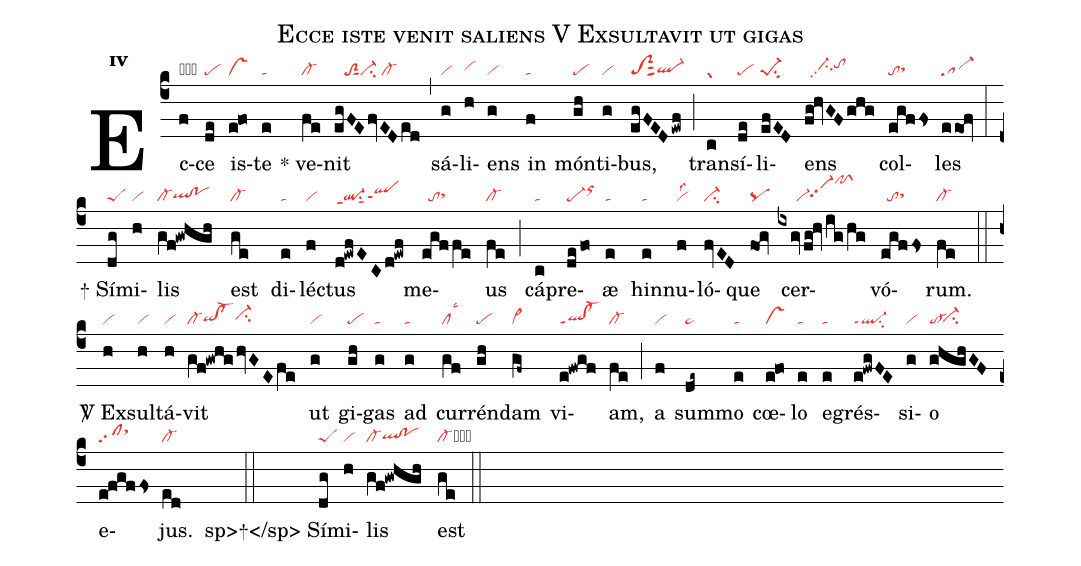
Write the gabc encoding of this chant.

name:Ecce iste venit saliens V Exsultavit ut gigas;
office-part:re;
mode:4;
nabc-lines:1;
%%
initial-style: 1;
name: Ecce iste venit saliens;
mode: 4;
office-part: Responsorium;
annotation: Resp.;
annotation: iv;
nabc-lines: 1;
%%
(c4) Ec(f|obvi)ce(de|pe) is(e!fo|vs)te(e|ta) <sp>*</sp> ve(fe|cl-)nit(egFEfvEDed|///toS2sut1ci-/cl-) (,) sá(g|vi)li(h|vihh)ens(g|vi) in(f|ta) món(gh|pe)ti(g|vi)bus,(egFED/ewf|toS2sut2ql-hg) (;) tran(c|gr)sí(de|pe)li(efED|pe-1su2)ens(fg!hvGFghg|////ci-hhpp2tohi) col(egffs|tosthh)les(eeof|sa-) (:)

<sp>+</sp> Sí(dg|peS)mi(h|vi)lis(gf!gwhgh|cl-qlhg!pohg) est(ge|cl-) di(e|ta)léc(f|vi)tus(d!ewfEC/d!ewf|ql-ppt1su1sut1qlhgppt1) me(egffe|//tosthh)us(fe|cl-) (;) cá(c|ta)pre(de/fo|pe-orhj)æ(e|ta) hin(e|ta)nu(f|vilss2)ló(fvED|ci-)que(fog|pq) cer(ixgv/fg!hv/ig/hg|//////vi-vi-hhpp2pfShm)vó(egffs|//tosthh)rum.(fe|cl-) (::)

<sp>V/</sp> Ex(h|vi)sul(h|vi)tá(h|vi)vit(gf!gwhg/hvGEfe|cl-qihg!cl-hgci-hh) ut(g|vi) gi(gh|pe)gas(g|ta) ad(g|ta) cur(gf|cllsc3)rén(gh|pe)dam(gf~|vi>) vi(e!fwgf|ql!cl-ppt1)am,(fe|cl-) (;) a(f|vi) sum(de~|ta>)mo(e|ta) cœ(e!fo|vs)lo(e|ta) e(e|ta)grés(e!fwgFE|ql-ppt1su2)si(g|vi)o(ghghGF|to-``ci-hg) e(e!fgffs|sfsthj)jus.(ed|cl-) (::)

sp>+</sp> Sí(dg|peS)mi(h|vi)lis(gf!gwhgh|cl-qlhg!pohg) est(ge|cl-cb) (::)
